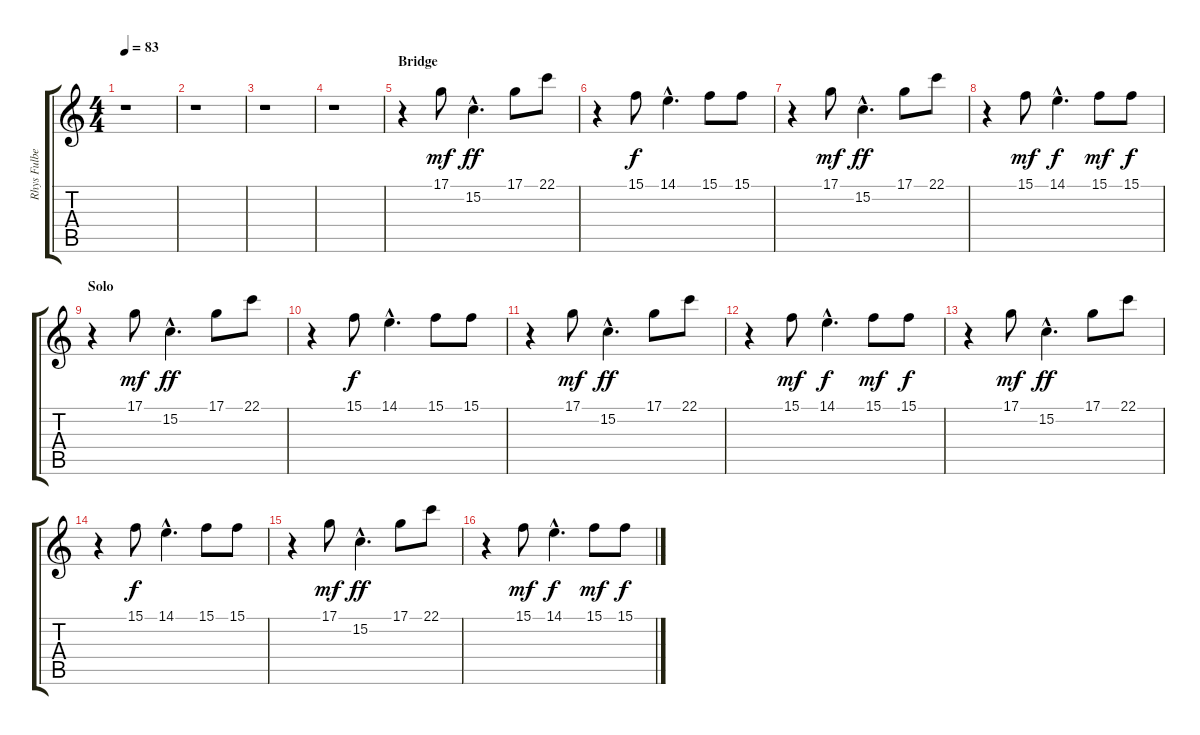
\track ("Rhys Fulber 1" "Rhys Fulbe") {instrument fx1rain}
\staff {score tabs}
\tuning (D4 A3 F3 C3 G2 D2) {hide}
\ts (4 4)
\tempo 83
\clef g2
\ks c
r.1{dy mf} |
r.1 |
r.1 |
r.1 |
\section ("" "Bridge")
r.4 17.1.8 15.2{hac}.4{d dy ff} 17.1.8 22.1.8 |
r.4 15.1.8{dy f} 14.1{hac}.4{d} 15.1.8 15.1.8 |
r.4 17.1.8{dy mf} 15.2{hac}.4{d dy ff} 17.1.8 22.1.8 |
r.4 15.1.8{dy mf} 14.1{hac}.4{d dy f} 15.1.8{dy mf} 15.1.8{dy f} |
\section ("" "Solo")
r.4 17.1.8{dy mf} 15.2{hac}.4{d dy ff} 17.1.8 22.1.8 |
r.4 15.1.8{dy f} 14.1{hac}.4{d} 15.1.8 15.1.8 |
r.4 17.1.8{dy mf} 15.2{hac}.4{d dy ff} 17.1.8 22.1.8 |
r.4 15.1.8{dy mf} 14.1{hac}.4{d dy f} 15.1.8{dy mf} 15.1.8{dy f} |
r.4 17.1.8{dy mf} 15.2{hac}.4{d dy ff} 17.1.8 22.1.8 |
r.4 15.1.8{dy f} 14.1{hac}.4{d} 15.1.8 15.1.8 |
r.4 17.1.8{dy mf} 15.2{hac}.4{d dy ff} 17.1.8 22.1.8 |
r.4 15.1.8{dy mf} 14.1{hac}.4{d dy f} 15.1.8{dy mf} 15.1.8{dy f}
